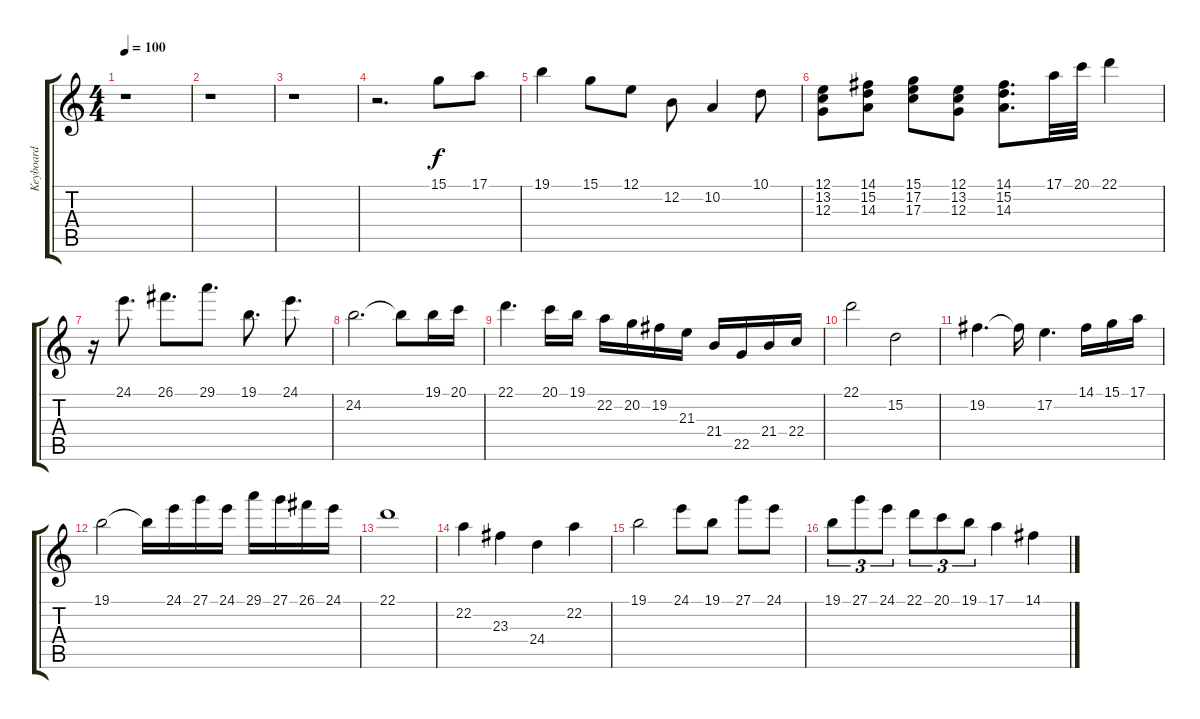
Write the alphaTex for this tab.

\track ("Keyboard" "Keyboard") {instrument stringensemble1}
\staff {score tabs}
\tuning (E4 B3 G3 D3 A2 E2) {hide}
\ts (4 4)
\tempo 100
\clef g2
\ks c
r.1{dy f} |
r.1 |
r.1 |
r.2{d} 15.1.8 17.1.8 |
19.1.4 15.1.8 12.1.8 12.2.8 10.2.4 10.1.8 |
(12.1 13.2 12.3).8 (14.1 15.2 14.3).8 (15.1 17.2 17.3).8 (12.1 13.2 12.3).8 (14.1 15.2 14.3).8{d} 17.1.32 20.1.32 22.1.4 |
r.16 24.1.8{d} 26.1.8{d} 29.1.8{d} 19.1.8{d} 24.1.8{d} |
24.2.2{d} 24.2{t}.8 19.1.16 20.1.16 |
22.1.4{d} 20.1.16 19.1.16 22.2.16 20.2.16 19.2.16 21.3.16 21.4.16 22.5.16 21.4.16 22.4.16 |
22.1.2 15.2.2 |
19.2.4{d} 19.2{t}.16 17.2.4{d} 14.1.16 15.1.16 17.1.16 |
19.1.2 19.1{t}.16 24.1.16 27.1.16 24.1.16 29.1.16 27.1.16 26.1.16 24.1.16 |
22.1.1 |
22.2.4 23.3.4 24.4.4 22.2.4 |
19.1.2 24.1.8 19.1.8 27.1.8 24.1.8 |
19.1.8{tu (3 2)} 27.1.8{tu (3 2)} 24.1.8{tu (3 2)} 22.1.8{tu (3 2)} 20.1.8{tu (3 2)} 19.1.8{tu (3 2)} 17.1.4 14.1.4
